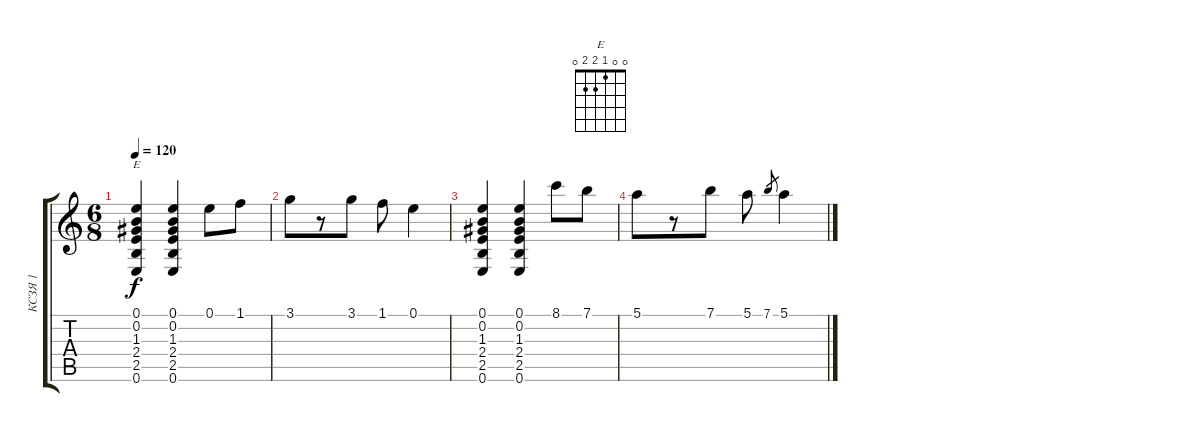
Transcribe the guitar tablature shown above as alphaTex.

\track ("КСЗЯ 1" "КСЗЯ 1") {instrument acousticguitarnylon}
\staff {score tabs}
\tuning (E4 B3 G3 D3 A2 E2) {hide}
\chord ("E" 0 0 1 2 2 0)
\ts (6 8)
\tempo 120
\clef g2
\ks c
(0.1 0.2 1.3 2.4 2.5 0.6).4{ch "E" dy f instrument acousticguitarnylon} (0.1 0.2 1.3 2.4 2.5 0.6).4 0.1.8 1.1.8 |
3.1.8 r.8 3.1.8 1.1.8 0.1.4 |
(0.1 0.2 1.3 2.4 2.5 0.6).4 (0.1 0.2 1.3 2.4 2.5 0.6).4 8.1.8 7.1.8 |
5.1.8 r.8 7.1.8 5.1.8 7.1.8{gr} 5.1.4
